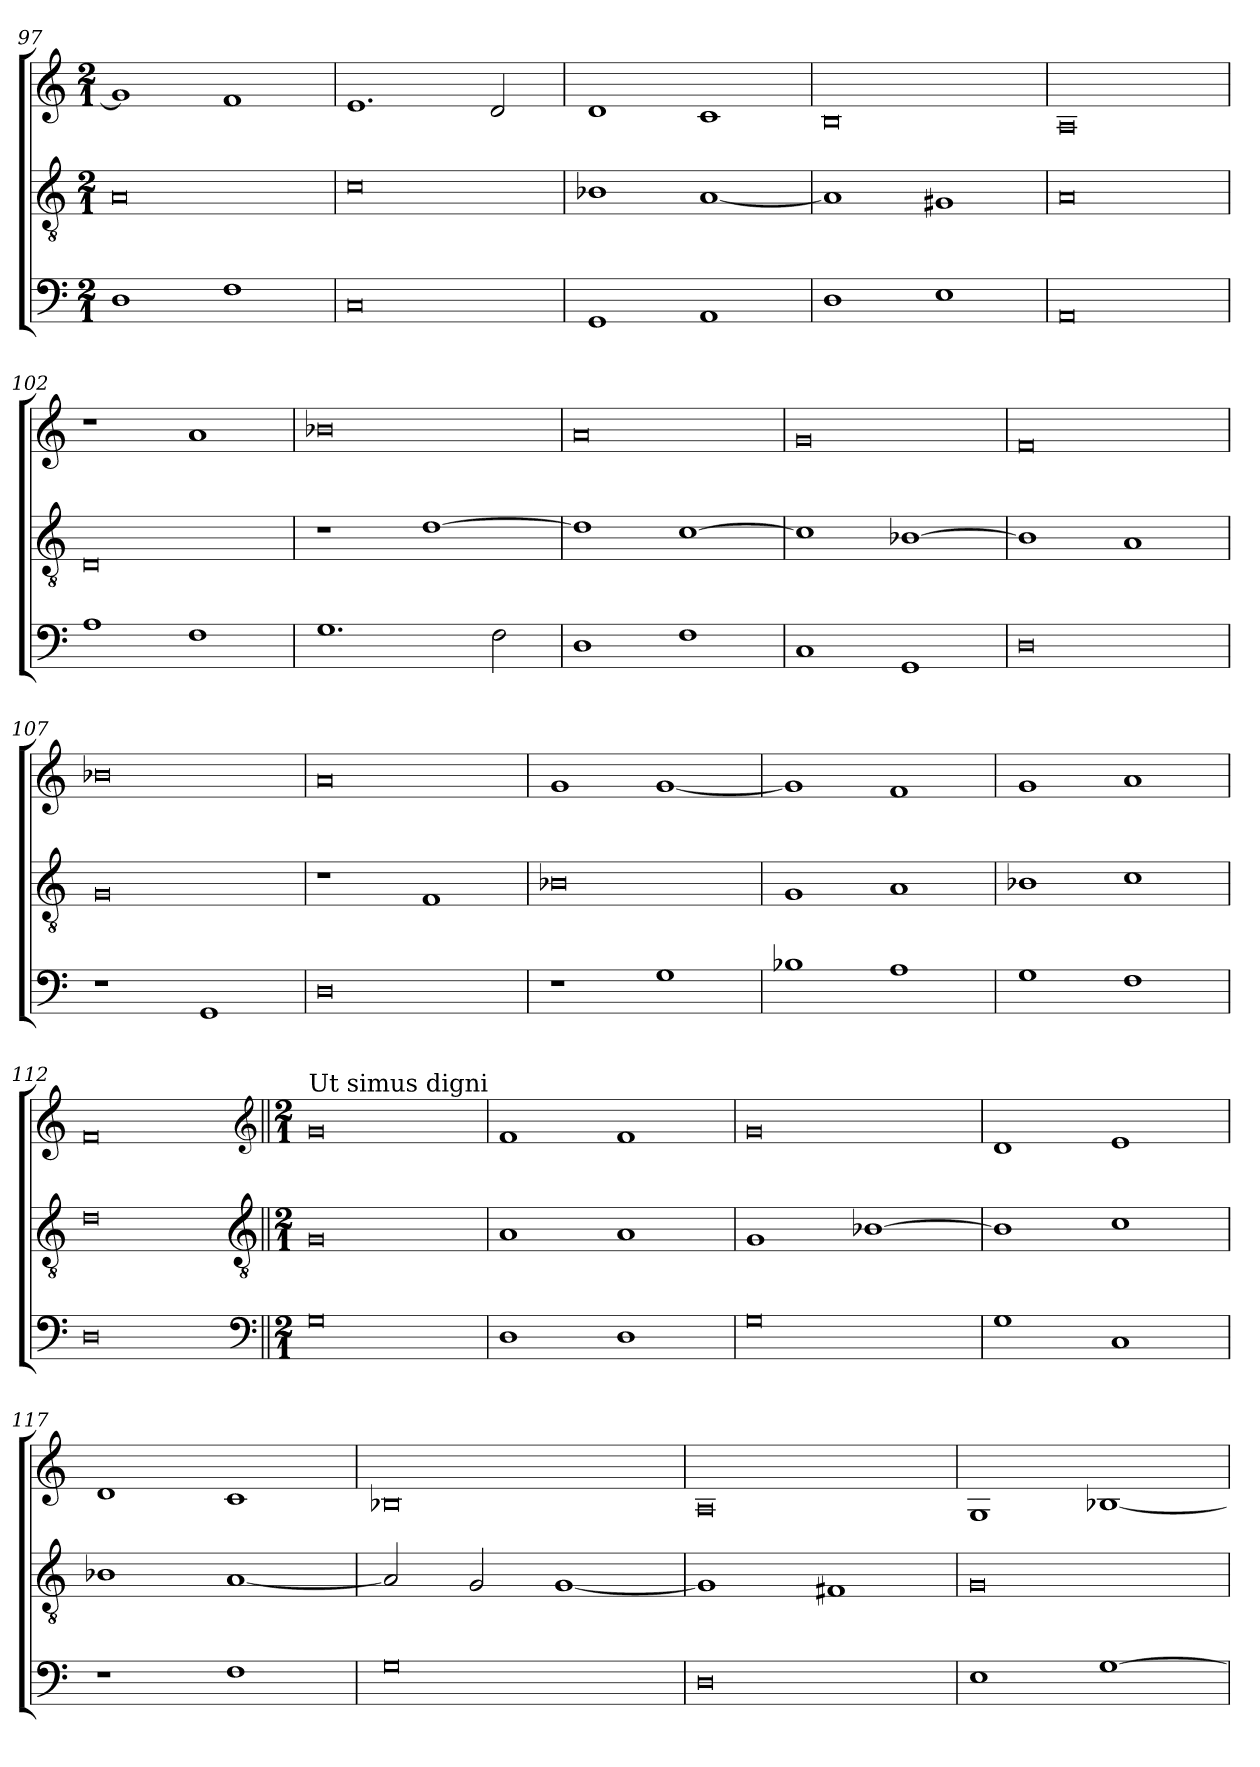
**kern	**kern	**kern
*part1	*part1	*part1
*staff3	*staff2	*staff1
*clefF4	*clefGv2	*clefG2
*k[]	*k[]	*k[]
*M2/1	*M2/1	*M2/1
=97	=97	=97
1D	0A	1g]
1F	.	1f
=98	=98	=98
0C	0c	1.e
.	.	2d/
!!LO:LB:g=z
=99	=99	=99
1GG	1B-X	1d
1AA	[1A	1c
=100	=100	=100
1D	1A]	0B
1E	1G#X	.
=101	=101	=101
0AA	0A	0A
=102	=102	=102
1A	0D	1r
1F	.	1a
=103	=103	=103
1.G	1r	0b-X
.	[1d	.
2F\	.	.
=104	=104	=104
1D	1d]	0a
1F	[1c	.
=105	=105	=105
1C	1c]	0g
1GG	[1B-X	.
!!LO:LB:g=z
=106	=106	=106
0D	1B-]	0f
.	1A	.
=107	=107	=107
1r	0G	0b-X
1GG	.	.
=108	=108	=108
0D	1r	0a
.	1F	.
=109	=109	=109
1r	0B-X	1g
1G	.	[1g
=110	=110	=110
1B-X	1G	1g]
1A	1A	1f
=111	=111	=111
1G	1B-X	1g
1F	1c	1a
!!LO:LB:g=z
=112	=112	=112
0D	0d	0f
*clefF4	*clefGv2	*clefG2
=113||	=113||	=113||
*k[]	*k[]	*k[]
*M2/1	*M2/1	*M2/1
!	!	!LO:TX:t=Ut simus digni
0G	0G	0g
=114	=114	=114
1D	1A	1f
1D	1A	1f
=115	=115	=115
0G	1G	0g
.	[1B-X	.
=116	=116	=116
1G	1B-]	1d
1C	1c	1e
=117	=117	=117
1r	1B-X	1d
1F	[1A	1c
=118	=118	=118
0G	2A/]	0B-X
.	2G/	.
.	[1G	.
!!LO:PB:g=z
=119	=119	=119
0D	1G]	0A
.	1F#X	.
=120	=120	=120
1E	0G	1G
[1G	.	[1B-X
=	=	=
*-	*-	*-
